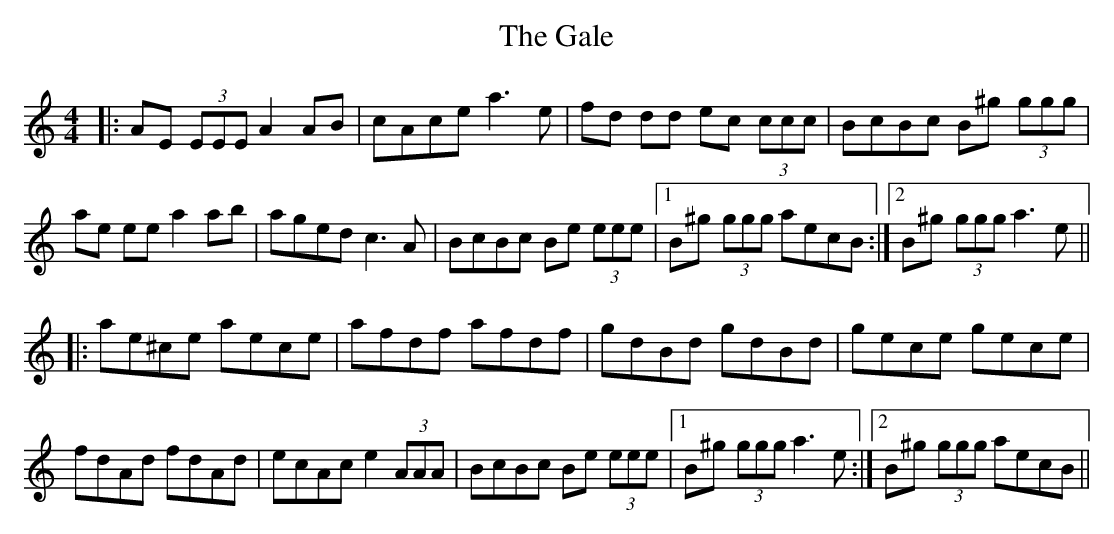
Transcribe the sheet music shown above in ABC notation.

X:1
T: The Gale
M: 4/4
L: 1/8
K: Amin
|:AE (3EEE A2AB|cAce a3e|fd dd ec (3ccc|BcBc B^g (3ggg|
ae ee a2ab|aged c3A|BcBc Be (3eee|1 B^g (3ggg aecB:|2 B^g (3ggg a3e||
|:ae^ce aece|afdf afdf|gdBd gdBd|gece gece|
fdAd fdAd|ecAc e2(3AAA|BcBc Be (3eee|1 B^g (3ggg a3e:|2 B^g (3ggg aecB||
